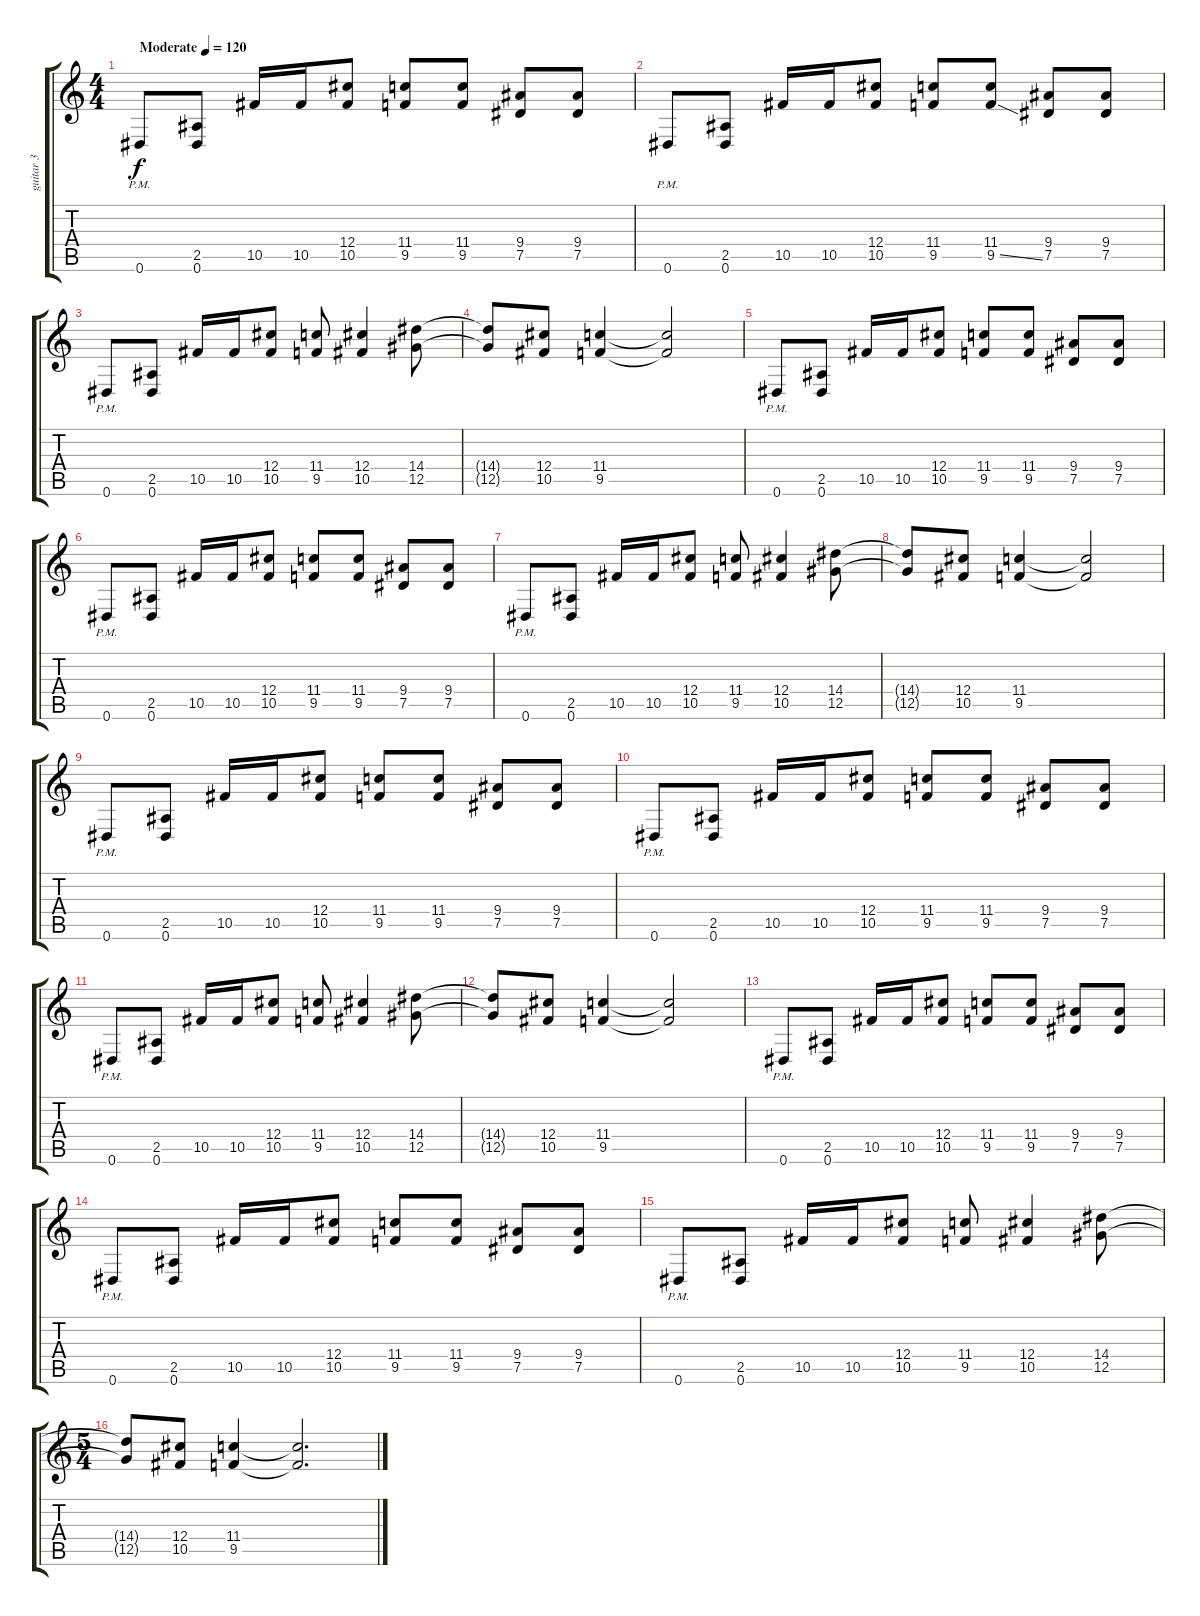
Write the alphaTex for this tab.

\track ("guitar 3" "guitar 3") {solo instrument distortionguitar}
\staff {score tabs}
\tuning (Eb4 Bb3 Gb3 Db3 Ab2 Eb2) {hide}
\ts (4 4)
\tempo (120 "Moderate")
\tempo 118
\tempo (120 "Moderate")
\clef g2
\ks c
0.6{pm}.8{dy f instrument distortionguitar} (2.5 0.6).8 10.5.16 10.5.16 (12.4 10.5).8 (11.4 9.5).8 (11.4 9.5).8 (9.4 7.5).8 (9.4 7.5).8 |
0.6{pm}.8 (2.5 0.6).8 10.5.16 10.5.16 (12.4 10.5).8 (11.4 9.5).8 (11.4 9.5{ss}).8 (9.4 7.5).8 (9.4 7.5).8 |
0.6{pm}.8 (2.5 0.6).8 10.5.16 10.5.16 (12.4 10.5).8 (11.4 9.5).8 (12.4 10.5).4 (14.4 12.5).8 |
(14.4{t} 12.5{t}).8 (12.4 10.5).8 (11.4 9.5).4 (11.4{t} 9.5{t}).2 |
0.6{pm}.8 (2.5 0.6).8 10.5.16 10.5.16 (12.4 10.5).8 (11.4 9.5).8 (11.4 9.5).8 (9.4 7.5).8 (9.4 7.5).8 |
0.6{pm}.8 (2.5 0.6).8 10.5.16 10.5.16 (12.4 10.5).8 (11.4 9.5).8 (11.4 9.5).8 (9.4 7.5).8 (9.4 7.5).8 |
0.6{pm}.8 (2.5 0.6).8 10.5.16 10.5.16 (12.4 10.5).8 (11.4 9.5).8 (12.4 10.5).4 (14.4 12.5).8 |
(14.4{t} 12.5{t}).8 (12.4 10.5).8 (11.4 9.5).4 (11.4{t} 9.5{t}).2 |
0.6{pm}.8 (2.5 0.6).8 10.5.16 10.5.16 (12.4 10.5).8 (11.4 9.5).8 (11.4 9.5).8 (9.4 7.5).8 (9.4 7.5).8 |
0.6{pm}.8 (2.5 0.6).8 10.5.16 10.5.16 (12.4 10.5).8 (11.4 9.5).8 (11.4 9.5).8 (9.4 7.5).8 (9.4 7.5).8 |
0.6{pm}.8 (2.5 0.6).8 10.5.16 10.5.16 (12.4 10.5).8 (11.4 9.5).8 (12.4 10.5).4 (14.4 12.5).8 |
(14.4{t} 12.5{t}).8 (12.4 10.5).8 (11.4 9.5).4 (11.4{t} 9.5{t}).2 |
0.6{pm}.8 (2.5 0.6).8 10.5.16 10.5.16 (12.4 10.5).8 (11.4 9.5).8 (11.4 9.5).8 (9.4 7.5).8 (9.4 7.5).8 |
0.6{pm}.8 (2.5 0.6).8 10.5.16 10.5.16 (12.4 10.5).8 (11.4 9.5).8 (11.4 9.5).8 (9.4 7.5).8 (9.4 7.5).8 |
0.6{pm}.8 (2.5 0.6).8 10.5.16 10.5.16 (12.4 10.5).8 (11.4 9.5).8 (12.4 10.5).4 (14.4 12.5).8 |
\ts (5 4)
(14.4{t} 12.5{t}).8 (12.4 10.5).8 (11.4 9.5).4 (11.4{t} 9.5{t}).2{d}
